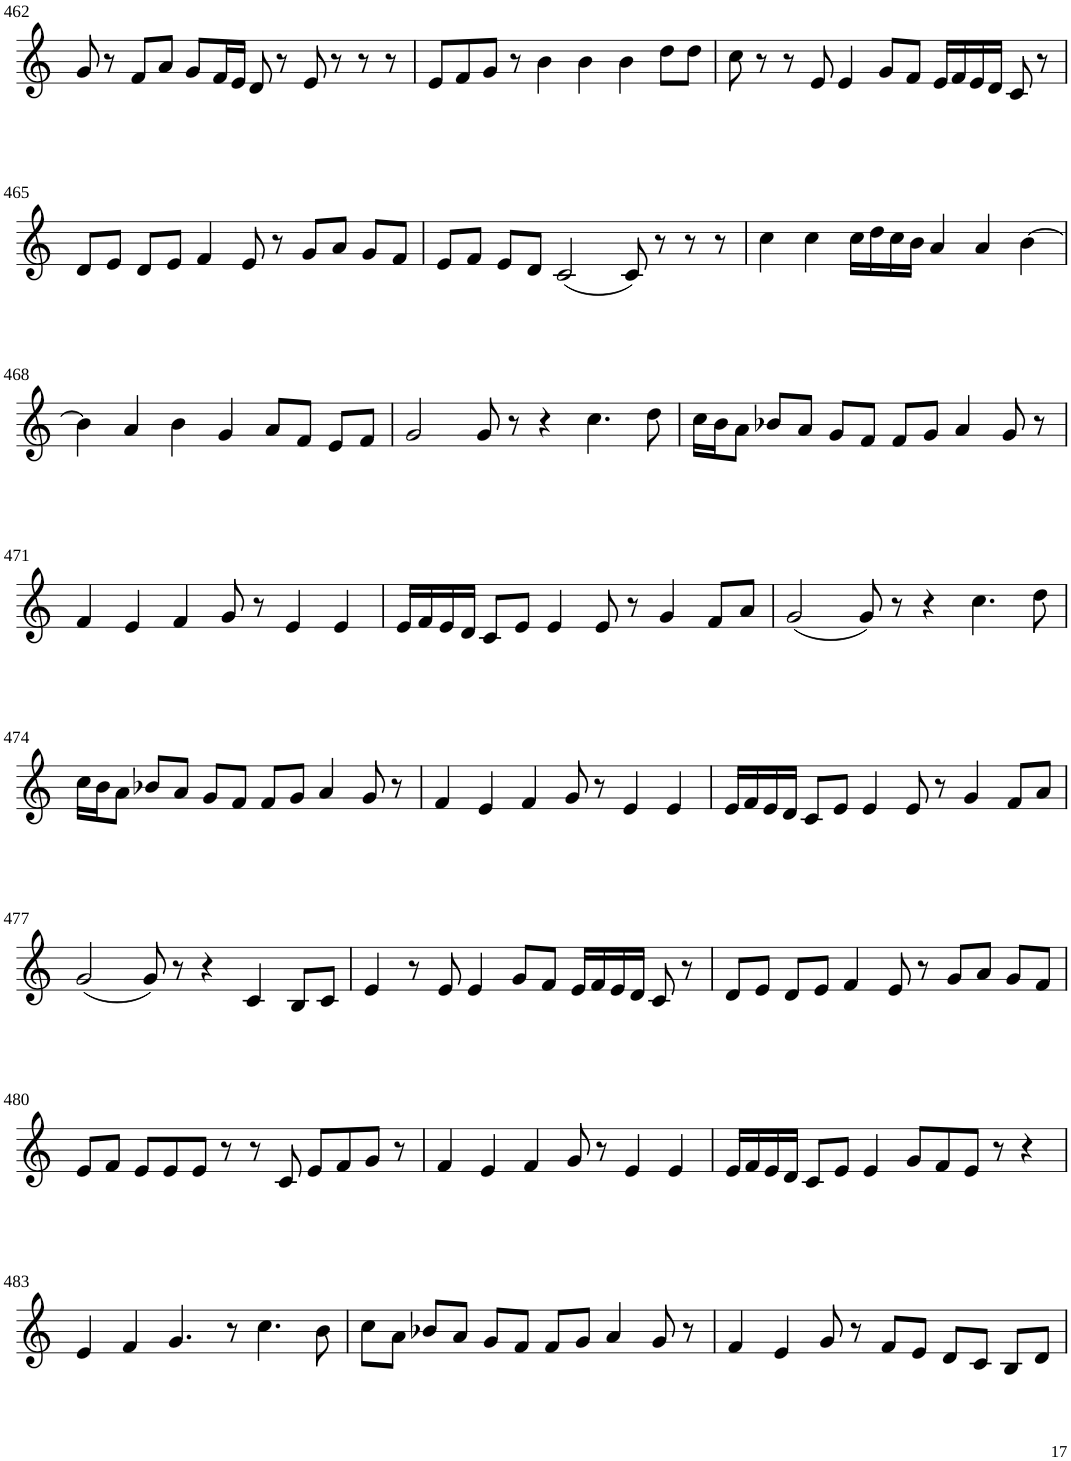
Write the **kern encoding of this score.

**kern
*part1
*staff1
*I"Violin
!!LO:PB:g=z
*clefG2
*k[]
*M6/4
=462
8g/
8r
8f/L
8a/J
8g/L
16f/L
16e/JJ
8d/
8r
8e/
8r
8r
8r
=463
8e/L
8f/
8g/J
8r
4b\
4b\
4b\
8dd\L
8dd\J
=464
8cc\
8r
8r
8e/
4e/
8g/L
8f/J
16e/LL
16f/
16e/
16d/JJ
8c/
8r
!!LO:LB:g=z
=465
8d/L
8e/J
8d/L
8e/J
4f/
8e/
8r
8g/L
8a/J
8g/L
8f/J
=466
8e/L
8f/J
8e/L
8d/J
(2c/
8c/)
8r
8r
8r
=467
4cc\
4cc\
16cc\LL
16dd\
16cc\
16b\JJ
4a/
4a/
[4b\
!!LO:LB:g=z
=468
4b\]
4a/
4b\
4g/
8a/L
8f/J
8e/L
8f/J
=469
2g/
8g/
8r
4r
4.cc\
8dd\
=470
16cc\LL
16b\J
8a\J
8b-X/L
8a/J
8g/L
8f/J
8f/L
8g/J
4a/
8g/
8r
!!LO:LB:g=z
=471
4f/
4e/
4f/
8g/
8r
4e/
4e/
=472
16e/LL
16f/
16e/
16d/JJ
8c/L
8e/J
4e/
8e/
8r
4g/
8f/L
8a/J
=473
(2g/
8g/)
8r
4r
4.cc\
8dd\
!!LO:LB:g=z
=474
16cc\LL
16b\J
8a\J
8b-X/L
8a/J
8g/L
8f/J
8f/L
8g/J
4a/
8g/
8r
=475
4f/
4e/
4f/
8g/
8r
4e/
4e/
=476
16e/LL
16f/
16e/
16d/JJ
8c/L
8e/J
4e/
8e/
8r
4g/
8f/L
8a/J
!!LO:LB:g=z
=477
(2g/
8g/)
8r
4r
4c/
8B/L
8c/J
=478
4e/
8r
8e/
4e/
8g/L
8f/J
16e/LL
16f/
16e/
16d/JJ
8c/
8r
=479
8d/L
8e/J
8d/L
8e/J
4f/
8e/
8r
8g/L
8a/J
8g/L
8f/J
!!LO:LB:g=z
=480
8e/L
8f/J
8e/L
8e/
8e/J
8r
8r
8c/
8e/L
8f/
8g/J
8r
=481
4f/
4e/
4f/
8g/
8r
4e/
4e/
=482
16e/LL
16f/
16e/
16d/JJ
8c/L
8e/J
4e/
8g/L
8f/
8e/J
8r
4r
!!LO:LB:g=z
=483
4e/
4f/
4.g/
8r
4.cc\
8b\
=484
8cc\L
8a\J
8b-X/L
8a/J
8g/L
8f/J
8f/L
8g/J
4a/
8g/
8r
=485
4f/
4e/
8g/
8r
8f/L
8e/J
8d/L
8c/J
8B/L
8d/J
=
*-
